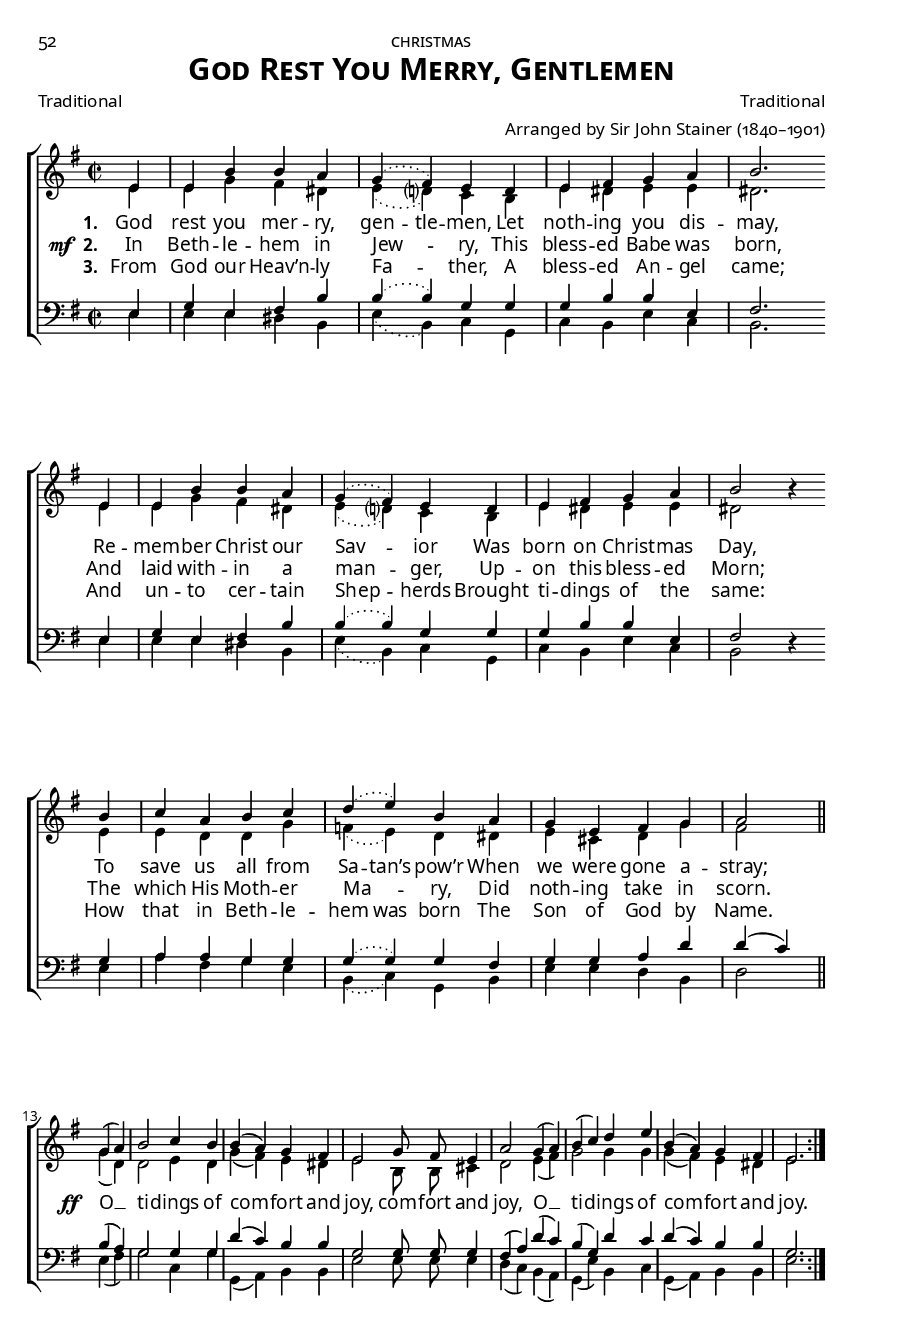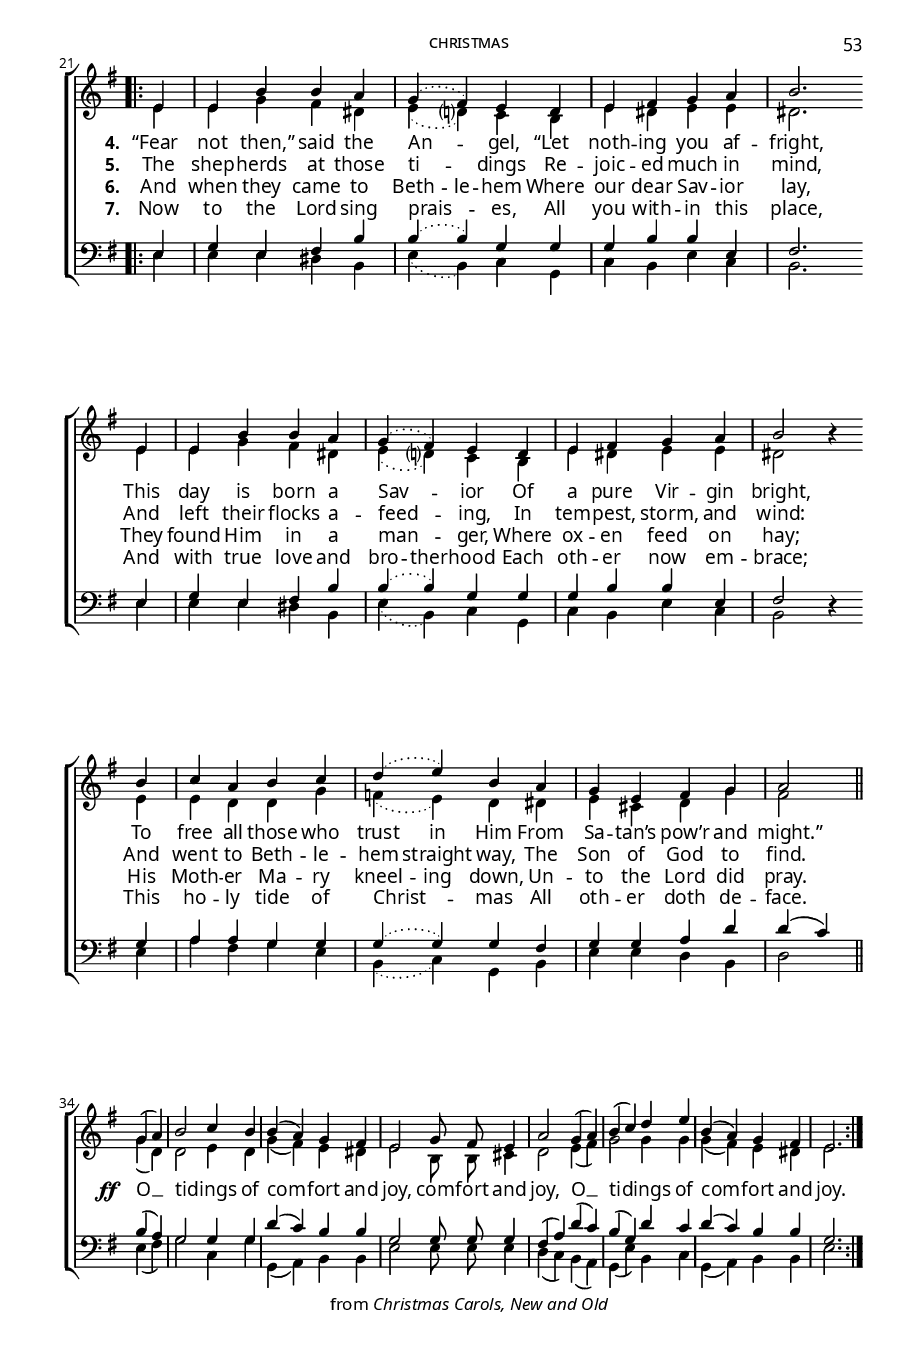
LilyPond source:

\version "2.14.2"
\include "util.ly"
\header {
  title = \markup{\override #'(font-name . "Garamond Premier Pro Semibold"){ \abs-fontsize #15 \smallCapsOldStyle"God Rest You Merry, Gentlemen"}}
  poet = \markup\oldStyleNum"Traditional"
  composer = \markup\oldStyleNum"Traditional"
  arranger = \markup\oldStyleNum"Arranged by Sir John Stainer (1840–1901)"
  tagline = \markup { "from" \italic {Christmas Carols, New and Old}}
}
\paper {
  paper-height = 9\in
  paper-width = 6\in
  indent = 0\in
  %system-system-spacing = #'((basic-distance . 10) (padding . 0))
  %system-system-spacing =
  %  #'((basic-distance . 0)
  %     (minimum-distance . 0)
  %     (padding . -5)
  %     (stretchability . 100))
  ragged-last-bottom = ##f
  ragged-bottom = ##f
  two-sided = ##t
  inner-margin = 0.5\in
  outer-margin = 0.25\in
  top-margin = 0.25\in
  bottom-margin = 0.25\in
  first-page-number = #052
  print-first-page-number = ##t
  headerLine = \markup{\override #'(font-name . "Garamond Premier Pro") \smallCapsOldStyle"christmas"}
  oddHeaderMarkup = \markup\fill-line{
     \override #'(font-name . "Garamond Premier Pro")\abs-fontsize #8.5
     \combine 
        \fill-line{"" \on-the-fly #print-page-number-check-first
        \oldStylePageNum""
        }
        \fill-line{\headerLine}
  }
  evenHeaderMarkup = \markup {
     \override #'(font-name . "Garamond Premier Pro")\abs-fontsize #8.5
     \combine
        \on-the-fly #print-page-number-check-first
        \oldStylePageNum""
        \fill-line{\headerLine}
  }
}
#(set-global-staff-size 15) \paper{ #(define fonts (make-pango-font-tree "GoudyOlSt BT" "Garamond Premier Pro" "Garamond Premier Pro" (/ 15 20))) }
global = {
  \key g \major
  \time 2/2
  \override DynamicLineSpanner #'staff-padding = #0.0
  \override DynamicLineSpanner #'Y-extent = #'(-1 . 1)
}

sopMusic = \relative c' {
  \repeat volta 2 {
    \partial 4 e4 |
    e b' b a |
    \slurDotted g( fis) e d |
    \slurSolid e fis g a |
    b2. \bar""\break e,4 |
    
    e b' b a |
    \slurDotted g( fis) e d |
    \slurSolid
    e fis g a |
    b2 b4\rest \bar""\break b |
    
    c a b c |
    \slurDotted d( e) b a |
    \slurSolid
    g e fis g |
    \partial 2 a2 \bar "||" \break
    
    \partial 2 g4( a) |
    b2 c4 b |
    b( a) g fis |
    e2 g8\noBeam fis e4 |
    a2 g4( a) |
    b( c) d e |
    b( a) g fis |
    \partial 4*3 e2. \break
  }
}
sopWords = \lyricmode {
  
}

altoMusic = \relative c' {
  e4 |
  e g fis dis |
  \slurDotted e( d?) c b |
  \slurSolid e dis e e |
  dis2. e4 |
  
  e g fis dis |
  \slurDotted e( d?) c b |
  \slurSolid
  e dis e e |
  dis2 s4 e |
  
  e d d g |
  \slurDotted f( e) d dis |
  \slurSolid
  e cis d g |
  fis2 |
  
  g4( d) |
  d2 e4 d |
  g( fis) e dis) |
  e2 b8\noBeam b cis4 |
  d2 e4( fis) |
  g2 g4 g |
  g( fis) e dis |
  e2.
}
altoWords = {
  \dropLyricsIX
  \lyricmode {
    \set stanza = #"1. "
    God rest you mer -- ry, \set ignoreMelismata = ##t
    gen -- tle -- men,
    \unset ignoreMelismata
    Let noth -- ing you dis -- may,
    Re -- mem -- ber Christ our Sav -- ior Was born on Christ -- mas Day,
    To save us all from
    \set ignoreMelismata = ##t
    Sa -- tan’s 
    \unset ignoreMelismata
    pow’r When we were gone a -- stray;
  }
  \set stanza = \markup\dynamic"ff  "
  \lyricmode {
    O __ ti -- dings of com -- fort and joy, com -- fort and joy, O __ ti -- dings of com -- fort and joy.
    
    
    \set stanza = #"4. "
    “Fear not then,” said the An -- gel, “Let noth -- ing you af -- fright,
    This day is born a Sav -- ior Of a pure Vir -- gin bright,
    \set ignoreMelismata = ##t
    To free all those who trust in Him From Sa -- tan’s pow’r and might.”
    \unset ignoreMelismata
  }
  \set stanza = \markup\dynamic"ff  "
  \lyricmode {
    O __ ti -- dings of com -- fort and joy, com -- fort and joy, O __ ti -- dings of com -- fort and joy.
  }
}
altoWordsII = {
  \dropLyricsIX
  \set stanza = \markup{\dynamic"  mf " "2. "}
  \lyricmode {
    In Beth -- le -- hem in Jew -- ry, This bless -- ed Babe was born,
    And laid with -- in a man -- ger, Up -- on this bless -- ed Morn;
    The which His Moth -- er Ma -- ry, Did noth -- ing take in scorn.
    
    \repeat unfold 20\skip1
    \set stanza = #"5. "
    The shep -- herds at those ti -- dings Re -- joic -- ed much in mind,
    And left their flocks a -- feed -- ing, In tem -- pest, storm, and wind:
    \set ignoreMelismata = ##t
    And went to Beth -- le -- hem straight way, The Son of God to find.
  }
}
altoWordsIII = \lyricmode {
  \dropLyricsIX
  \set stanza = #"3. "
  From God our Heav’n -- ly Fa -- ther, A bless -- ed An -- gel came;
  And un -- to cer -- tain Shep -- herds Brought ti -- dings of the same:
  \set ignoreMelismata = ##t
  How that in Beth -- le -- hem was born The Son of God by Name.
  
  \unset ignoreMelismata
  \repeat unfold 20\skip1
  \set stanza = #"6. "
  And when they came to \set ignoreMelismata = ##t
  Beth -- le -- hem
  \unset ignoreMelismata
  Where our dear Sav -- ior lay,
  They found Him in a man -- ger, Where ox -- en feed on hay;
  \set ignoreMelismata = ##t
  His Moth -- er Ma -- ry kneel -- ing down, Un -- to the Lord did pray.
}
altoWordsIV = \lyricmode {
  \repeat unfold 59\skip1
  \dropLyricsIX
  \set stanza = #"7. "
  Now to the Lord sing prais -- es,
  All you with -- in this place,
  And with true love and \set ignoreMelismata = ##t
  bro -- ther -- hood
  \unset ignoreMelismata
  Each oth -- er now em -- brace;
  This ho -- ly tide of Christ -- mas
  All oth -- er doth de -- face.
}
altoWordsV = \lyricmode {
}
altoWordsVI = \lyricmode {
}
altoWordsVII = \lyricmode {
}

tenorMusic = \relative c {
  e4 |
  g e fis b |
  \slurDotted b( b) g g |
  \slurSolid
  g b b e, |
  fis2. e4 |
  
  g e fis b |
  \slurDotted b( b) g g |
  \slurSolid
  g b b e, |
  fis2 s4 g |
  
  a a g g |
  \slurDotted g( g) g fis |
  \slurSolid
  g g a d |
  d( c) |
  
  b( a) |
  g2 g4 g |
  d'( c) b b |
  g2 g8\noBeam g g4 |
  fis( a) d( c) |
  b( g) d' c |
  d( c) b b |
  g2.
}
tenorWords = \lyricmode {

}

bassMusic = \relative c {
  e4 |
  e e dis b |
  \slurDotted e( b) c g |
  \slurSolid
  c b e c |
  b2. e4 |
  
  e e dis b |
  \slurDotted e( b) c g |
  \slurSolid
  c b e c |
  b2 d4\rest e |
  
  a fis g e |
  \slurDotted b( c) g b |
  \slurSolid
  e e d b |
  d2 |
  
  e4( fis) |
  g2 c,4 g' |
  g,( a) b b |
  e2 e8\noBeam e e4 |
  d( c) b( a) |
  g( e') b c |
  g( a) b b |
  e2.
}
bassWords = \lyricmode {

}

\score {
  <<
   \new ChoirStaff <<
%    \new Lyrics = sopranos \with { \override VerticalAxisGroup #'nonstaff-relatedstaff-spacing = #'((basic-distance . 1)) }
    \new Staff = women <<
      \new Voice = "sopranos" { \voiceOne << \global \repeat unfold 2 \sopMusic >> }
      \new Voice = "altos" { \voiceTwo << \global \repeat unfold 2 \altoMusic >> }
    >>
    \new Lyrics \with { alignAboveContext = #"women" \override VerticalAxisGroup #'nonstaff-relatedstaff-spacing = #'((basic-distance . 1))} \lyricsto "sopranos" \sopWords
    \new Lyrics = "altosVII"  \with { alignBelowContext = #"women" \override VerticalAxisGroup #'nonstaff-relatedstaff-spacing = #'((basic-distance . 1))} \lyricsto "altos" \altoWordsVII
    \new Lyrics = "altosVI"  \with { alignBelowContext = #"women" \override VerticalAxisGroup #'nonstaff-relatedstaff-spacing = #'((basic-distance . 1))} \lyricsto "altos" \altoWordsVI
    \new Lyrics = "altosV"  \with { alignBelowContext = #"women" \override VerticalAxisGroup #'nonstaff-relatedstaff-spacing = #'((basic-distance . 1))} \lyricsto "altos" \altoWordsV
    \new Lyrics = "altosIV"  \with { alignBelowContext = #"women" \override VerticalAxisGroup #'nonstaff-relatedstaff-spacing = #'((basic-distance . 1))} \lyricsto "altos" \altoWordsIV
    \new Lyrics = "altosIII"  \with { alignBelowContext = #"women" \override VerticalAxisGroup #'nonstaff-relatedstaff-spacing = #'((basic-distance . 1))} \lyricsto "altos" \altoWordsIII
    \new Lyrics = "altosII"  \with { alignBelowContext = #"women" \override VerticalAxisGroup #'nonstaff-relatedstaff-spacing = #'((basic-distance . 1))} \lyricsto "altos" \altoWordsII
    \new Lyrics = "altos"  \with { alignBelowContext = #"women" \override VerticalAxisGroup #'nonstaff-relatedstaff-spacing = #'((padding . -0.5)) } \lyricsto "altos" \altoWords
   \new Staff = men <<
      \clef bass
      \new Voice = "tenors" { \voiceOne << \global \repeat unfold 2 \tenorMusic >> }
      \new Voice = "basses" { \voiceTwo << \global \repeat unfold 2 \bassMusic >> }
    >>
    \new Lyrics \with { alignAboveContext = #"men" \override VerticalAxisGroup #'nonstaff-relatedstaff-spacing = #'((basic-distance . 1)) } \lyricsto "tenors" \tenorWords
    \new Lyrics \with { alignBelowContext = #"men" \override VerticalAxisGroup #'nonstaff-relatedstaff-spacing = #'((basic-distance . 1)) } \lyricsto "basses" \bassWords
  >>
%    \new PianoStaff << \new Staff { \new Voice { \pianoRH } } \new Staff { \clef "bass" \pianoLH } >>
  >>
  \layout {
    \context {
      \Score
      %\override SpacingSpanner #'base-shortest-duration = #(ly:make-moment 1 8)
      %\override SpacingSpanner #'common-shortest-duration = #(ly:make-moment 1 4)
    }
    \context {
      % Remove all empty staves
      % \Staff \RemoveEmptyStaves \override VerticalAxisGroup #'remove-first = ##t
    }
    \context {
      \Lyrics
      \override LyricText #'X-offset = #center-on-word
    }
  }
}

